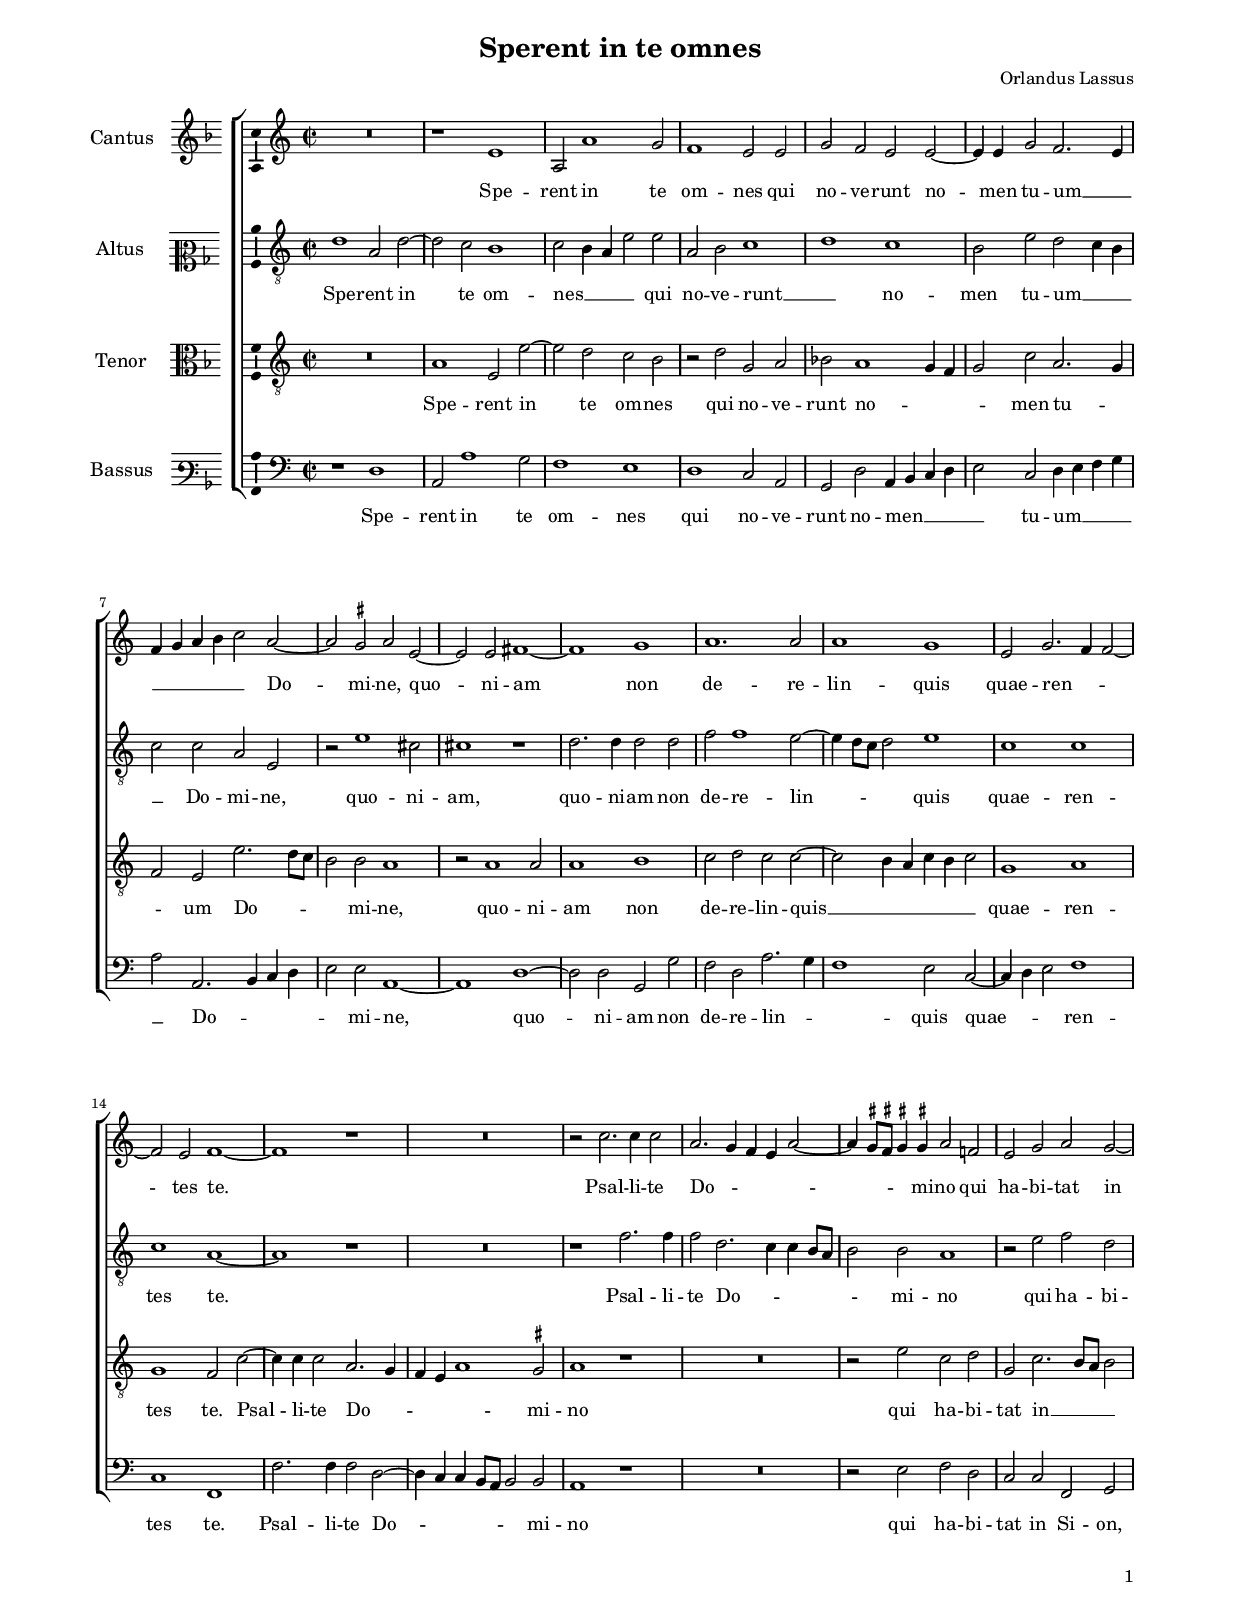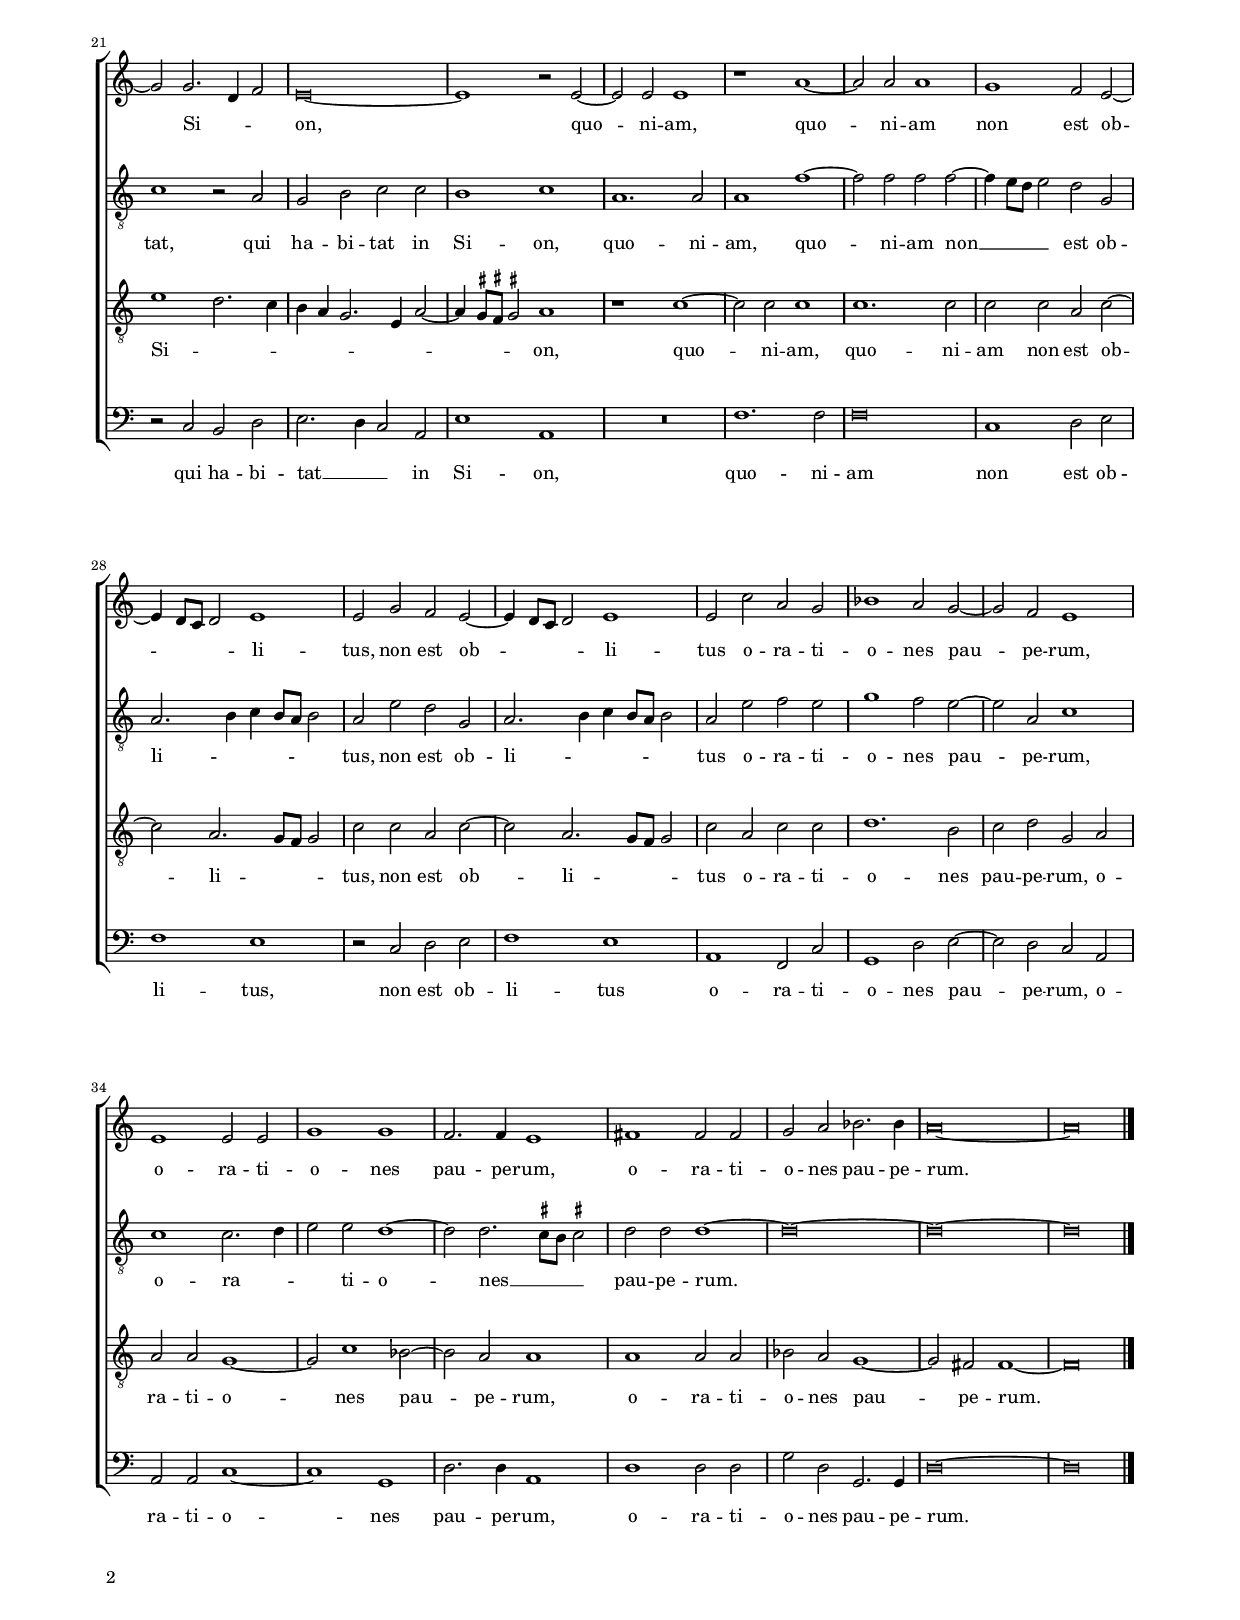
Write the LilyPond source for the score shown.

\header
{
  title="Sperent in te omnes"
  composer="Orlandus Lassus"
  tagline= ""
}

\version "2.22.0"
\language deutsch
#(set-global-staff-size 15)
% #(set-default-paper-size "letter")
#(ly:set-option 'point-and-click #f)

	
global = {
	\key f \major
	\time 2/2 \set Score.measureLength = #(ly:make-moment 2/1)
    \set Score.tempoHideNote = ##t
    \tempo 2 = 90
    \skip 1*2*40 \bar "|."
	}

	ficta = { \once \set suggestAccidentals = ##t }
	
	forget = #(define-music-function (music) (ly:music?) #{
		\accidentalStyle forget
		$music
		\accidentalStyle default
		#})
	
	m = \melisma
	me = \melismaEnd


\paper
	{
	top-margin = 2 \cm
	bottom-margin = 1.4 \cm
	left-margin = 1.8 \cm
	right-margin = 1.8 \cm
	ragged-bottom = ##f
	ragged-last-bottom = ##f
	print-page-number = ##f
	system-system-spacing = #'((basic-distance . 17) (minimum-distance . 14) (padding . 7) (strechability . 150))
    oddFooterMarkup=\markup   \fill-line { "" \fromproperty #'page:page-number-string }
    evenFooterMarkup=\markup  \fill-line { \fromproperty #'page:page-number-string "" }
    last-bottom-spacing = #'((basic-distance . 11) (minimum-distance . 7) (padding . 4))
	systems-per-page = 3
    page-count = 2        
%	min-systems-per-page = 3
	}


incipitcantus = \markup { \score {
	{
	\set Staff.instrumentName = \markup { \fontsize #1 "Cantus" }
	\key f \major
	\clef violin
	s4 \bar ""
	}
	\layout  {
	raggedright = ##t
	indent = 1.6 \cm
	line-width = 2.2\cm
	\context { \Staff \remove Time_signature_engraver }
	\override Staff.Clef.Y-extent = #'(0 . 0)
	}} \hspace #1 }
	
      
incipitaltus = \markup { \score {
	{
	\set Staff.instrumentName = \markup { \fontsize #1 "Altus" }
	\key f \major
	\clef mezzosoprano
	s4 \bar ""
	}
	\layout  {
	raggedright = ##t
	indent = 1.6 \cm
	line-width = 2.2\cm
	\context { \Staff \remove Time_signature_engraver }
	\override Staff.Clef.Y-extent = #'(0 . 0)
	}} \hspace #1 }


incipittenor = \markup { \score {
	{
	\set Staff.instrumentName = \markup { \fontsize #1 "Tenor" }
	\key f \major
	\clef alto
	s4 \bar ""
	}
	\layout  {
	raggedright = ##t
	indent = 1.6 \cm
	line-width = 2.2\cm
	\context { \Staff \remove Time_signature_engraver }
	\override Staff.Clef.Y-extent = #'(0 . 0)
	}} \hspace #1 }


incipitbassus = \markup { \score {
	{
	\set Staff.instrumentName = \markup { \fontsize #1 "Bassus" }
	\key f \major
	\clef varbaritone
	s4 \bar ""
	}
	\layout  {
	raggedright = ##t
	indent = 1.6 \cm
	line-width = 2.2\cm
	\context { \Staff \remove Time_signature_engraver }
	\override Staff.Clef.Y-extent = #'(0 . 0)
	}} \hspace #1 }


cantus =  \relative c''
	{
	R\breve
	r1 a
	d,2 d'1 c2
	b1 a2 a
%5
	c2 b a a~ |
	a4 a c2 b2. \m a4
	b4 c d e f2 \me d~
	d2 \ficta cis d a~
	a2 a h1~
%10
	h1 c |
	d1. d2
	d1 c
	a2 c2. \m b4 b2~
	b2 \me a b1~
%15
	b1 r |
	R\breve
	r2 f'2. f4 f2
	d2. \m c4 b a d2~
	d4 \ficta cis8 \ficta h \ficta cis!4 \me \ficta cis! d2 b
%20
	a2 c d c~ |
	c2 c2. \m g4 b2 \me
	a\breve~
	a1 r2 a~
	a2 a a1
%25
	r1 d~ |
	d2 d d1
	c1 b2 a~
	a4 \m g8 f g2 \me a1
	a2 c b a~
%30
	a4 \m g8 f g2 \me a1 |
	a2 f' d c
	es1 d2 c~
	c2 b a1
	a1 a2 a
%35
	c1 c |
	b2. b4 a1
	h1 h2 h
	c2 d es2. es4
	d\breve~
%40
	d\breve |
	}


altus =  \relative c'
        {
	g'1 d2 g~
	g2 f e1
	f2 \m e4 d a'2 \me a
	d,2 e f1 \m
%5
	g1 \me f |
	e2 a g \m f4 e
	f2 \me f d a
	r2 a'1 fis2
	fis1 r
%10
	g2. g4 g2 g |
	b2 b1 a2~
	a4 \m g8 f g2 \me a1
	f1 f
	f1 d~
%15
	d1 r |
	R\breve
	r1 b'2. b4
	b2 g2. \m f4 f e8 d
	e2 \me e d1
%20
	r2 a' b g |
	f1 r2 d
	c2 e f f
	e1 f
	d1. d2
%25
	d1 b'~ |
	b2 b b b~
	b4 \m a8 g a2 \me g c,
	d2. \m e4 f e8 d e2 \me
	d2 a' g c,
%30
	d2. \m e4 f e8 d e2 \me |
	d2 a' b a
	c1 b2 a~
	a2 d, f1
	f1 f2. \m g4
%35
	a2 \me a g1~ |
	g2 g2. \m \ficta fis8 e \ficta fis!2 \me
	g2 g g1~
	g\breve~
	g\breve~
%40
	g\breve |
	}


tenor =  \relative c'
	{
	R\breve
	d1 a2 a'~
	a2 g f e
	r2 g c, d
%5
	es2 d1 \m c4 b |
	c2 \me f d2. \m c4
	b2 \me a a'2. \m g8 f
	e2 \me e d1
	r2 d1 d2
%10
	d1 e |
	f2 g f f~
	f2 \m e4 d f e f2 \me
	c1 d
	c1 b2 f'~
%15
	f4 f f2 d2. \m c4 |
	b4 a d1 \me \ficta cis2
	d1 r
	R\breve
	r2 a' f g
%20
	c,2 f2. \m e8 d e2 \me |
	a1 \m g2. f4
	e4 d c2. a4 d2~
	d4 \ficta cis8 \ficta h \ficta cis!2 \me d1
	r1 f~
%25
	f2 f f1 |
	f1. f2
	f2 f d f~
	f2 d2. \m c8 b c2 \me
	f2 f d f~
%30
	f2 d2. \m c8 b c2 \me |
	f2 d f f
	g1. e2
	f2 g c, d
	d2 d c1~
%35
	c2 f1 es2~ |
	es2 d d1
	d1 d2 d
	es2 d c1~
	c2 h h1~
%40
	h\breve |
	}


bassus  =  \relative c
	{
	r1 g'
	d2 d'1 c2
	b1 a
	g1 f2 d
%5
	c2 g' d4 \m e f g |
	a2 \me f g4 \m a b c
	d2 \me d,2. \m e4 f g
	a2 \me a d,1~
	d1 g~
%10
	g2 g c, c' |
	b2 g d'2. \m c4
	b1 \me a2 f~
	f4 \m g a2 \me b1
	f1 b,
%15
	b'2. b4 b2 g~ |
	g4 \m f f e8 d e2 \me e
	d1 r
	R\breve
	r2 a' b g
%20
	f2 f b, c |
	r2 f e g
	a2. \m g4 f2 \me d
	a'1 d,
	R\breve
%25
	b'1. b2 |
	b\breve
	f1 g2 a
	b1 a
	r2 f g a
%30
	b1 a |
	d,1 b2 f'
	c1 g'2 a~
	a2 g f d
	d2 d f1~
%35
	f1 c |
	g'2. g4 d1
	g1 g2 g
	c2 g c,2. c4
	g'\breve~
%40
	g\breve |
	}
	
lyricscantus = \lyricmode {
	Spe -- rent in te om -- nes qui no -- ve -- runt no -- men tu -- um __ Do -- mi -- ne,
	quo -- ni -- am non de -- re -- lin -- quis quae -- ren -- tes te.
	Psal -- li -- te Do -- mi -- no qui ha -- bi -- tat in Si -- on,
	quo -- ni -- am,
	quo -- ni -- am non est ob -- li -- tus,
	non est ob -- li -- tus o -- ra -- ti -- o -- nes pau -- pe -- rum,
	o -- ra -- ti -- o -- nes pau -- pe -- rum,
	o -- ra -- ti -- o -- nes pau -- pe -- rum.
	}


lyricsaltus = \lyricmode {
	Spe -- rent in te om -- nes __ qui no -- ve -- runt __ no -- men tu -- um __ Do -- mi -- ne,
	quo -- ni -- am,
	quo -- ni -- am non de -- re -- lin -- quis quae -- ren -- tes te.
	Psal -- li -- te Do -- mi -- no qui ha -- bi -- tat,
	qui ha -- bi -- tat in Si -- on,
	quo -- ni -- am,
	quo -- ni -- am non __ est ob -- li -- tus,
	non est ob -- li -- tus o -- ra -- ti -- o -- nes pau -- pe -- rum,
	o -- ra -- ti -- o -- nes __ pau -- pe -- rum.
	}
	

lyricstenor = \lyricmode {
	Spe -- rent in te om -- nes qui no -- ve -- runt no -- men tu -- um Do -- mi -- ne,
	quo -- ni -- am non de -- re -- lin -- quis __ quae -- ren -- tes te.
	Psal -- li -- te Do -- mi -- no qui ha -- bi -- tat in __ Si -- on,
	quo -- ni -- am,
	quo -- ni -- am non est ob -- li -- tus,
	non est ob -- li -- tus o -- ra -- ti -- o -- nes pau -- pe -- rum,
	o -- ra -- ti -- o -- nes pau -- pe -- rum,
	o -- ra -- ti -- o -- nes pau -- pe -- rum.
	}


lyricsbassus = \lyricmode {
	Spe -- rent in te om -- nes qui no -- ve -- runt no -- men __ tu -- um __ Do -- mi -- ne,
	quo -- ni -- am non de -- re -- lin -- quis quae -- ren -- tes te.
	Psal -- li -- te Do -- mi -- no qui ha -- bi -- tat in Si -- on,
	qui ha -- bi -- tat __ in Si -- on,
	quo -- ni -- am non est ob -- li -- tus,
	non est ob -- li -- tus o -- ra -- ti -- o -- nes pau -- pe -- rum,
	o -- ra -- ti -- o -- nes pau -- pe -- rum,
	o -- ra -- ti -- o -- nes pau -- pe -- rum.
	}
    

\score
{  
	\transpose f c {
	\new ChoirStaff \with { \override StaffGrouper.staff-staff-spacing.basic-distance = #13 }
	<<

	\new Staff << \global
	\new Voice="v1" {
		\set Staff.instrumentName=\incipitcantus
        %       \set Staff.instrumentName="S"
		\set Staff.midiInstrument = "reed organ"
		\clef "violin"
		\cantus }
	\new Lyrics \lyricsto "v1" {\lyricscantus }
	>>


	\new Staff << \global
	\new Voice="v2" {
		\set Staff.instrumentName=\incipitaltus
        %       \set Staff.instrumentName="A"
		\set Staff.midiInstrument = "reed organ"
		\clef "G_8" 
		\altus}
	\new Lyrics \lyricsto "v2" {\lyricsaltus }
	>>


	\new Staff << \global
	\new Voice="v3" {
		\set Staff.instrumentName=\incipittenor
        %       \set Staff.instrumentName="T"
		\set Staff.midiInstrument = "reed organ"
		\clef "G_8"
		\tenor }
	\new Lyrics \lyricsto "v3" {\lyricstenor }
	>>


	\new Staff << \global
	\new Voice="v4" {
		\set Staff.instrumentName=\incipitbassus
        %       \set Staff.instrumentName="B"
		\set Staff.midiInstrument = "reed organ"
		\clef "bass" 
		\bassus }
	\new Lyrics \lyricsto "v4" {\lyricsbassus}
	>>

	>>
	} % transpose

	\layout
	{
	indent = 2.3 \cm
	\context { \Lyrics \override VerticalAxisGroup.nonstaff-relatedstaff-spacing.padding = #2 }
%	\context { \Lyrics \override LyricText.font-size = #1 }
	\context { \Staff \override TimeSignature.break-visibility = #end-of-line-invisible }
    \context { \Staff \consists "Ambitus_engraver" }
	\context { \Score \override BarNumber.padding = #2 }
	\context { \Voice \override NoteHead.style = #'baroque }
	}

\midi
	{
	}
	
}


% EOF
